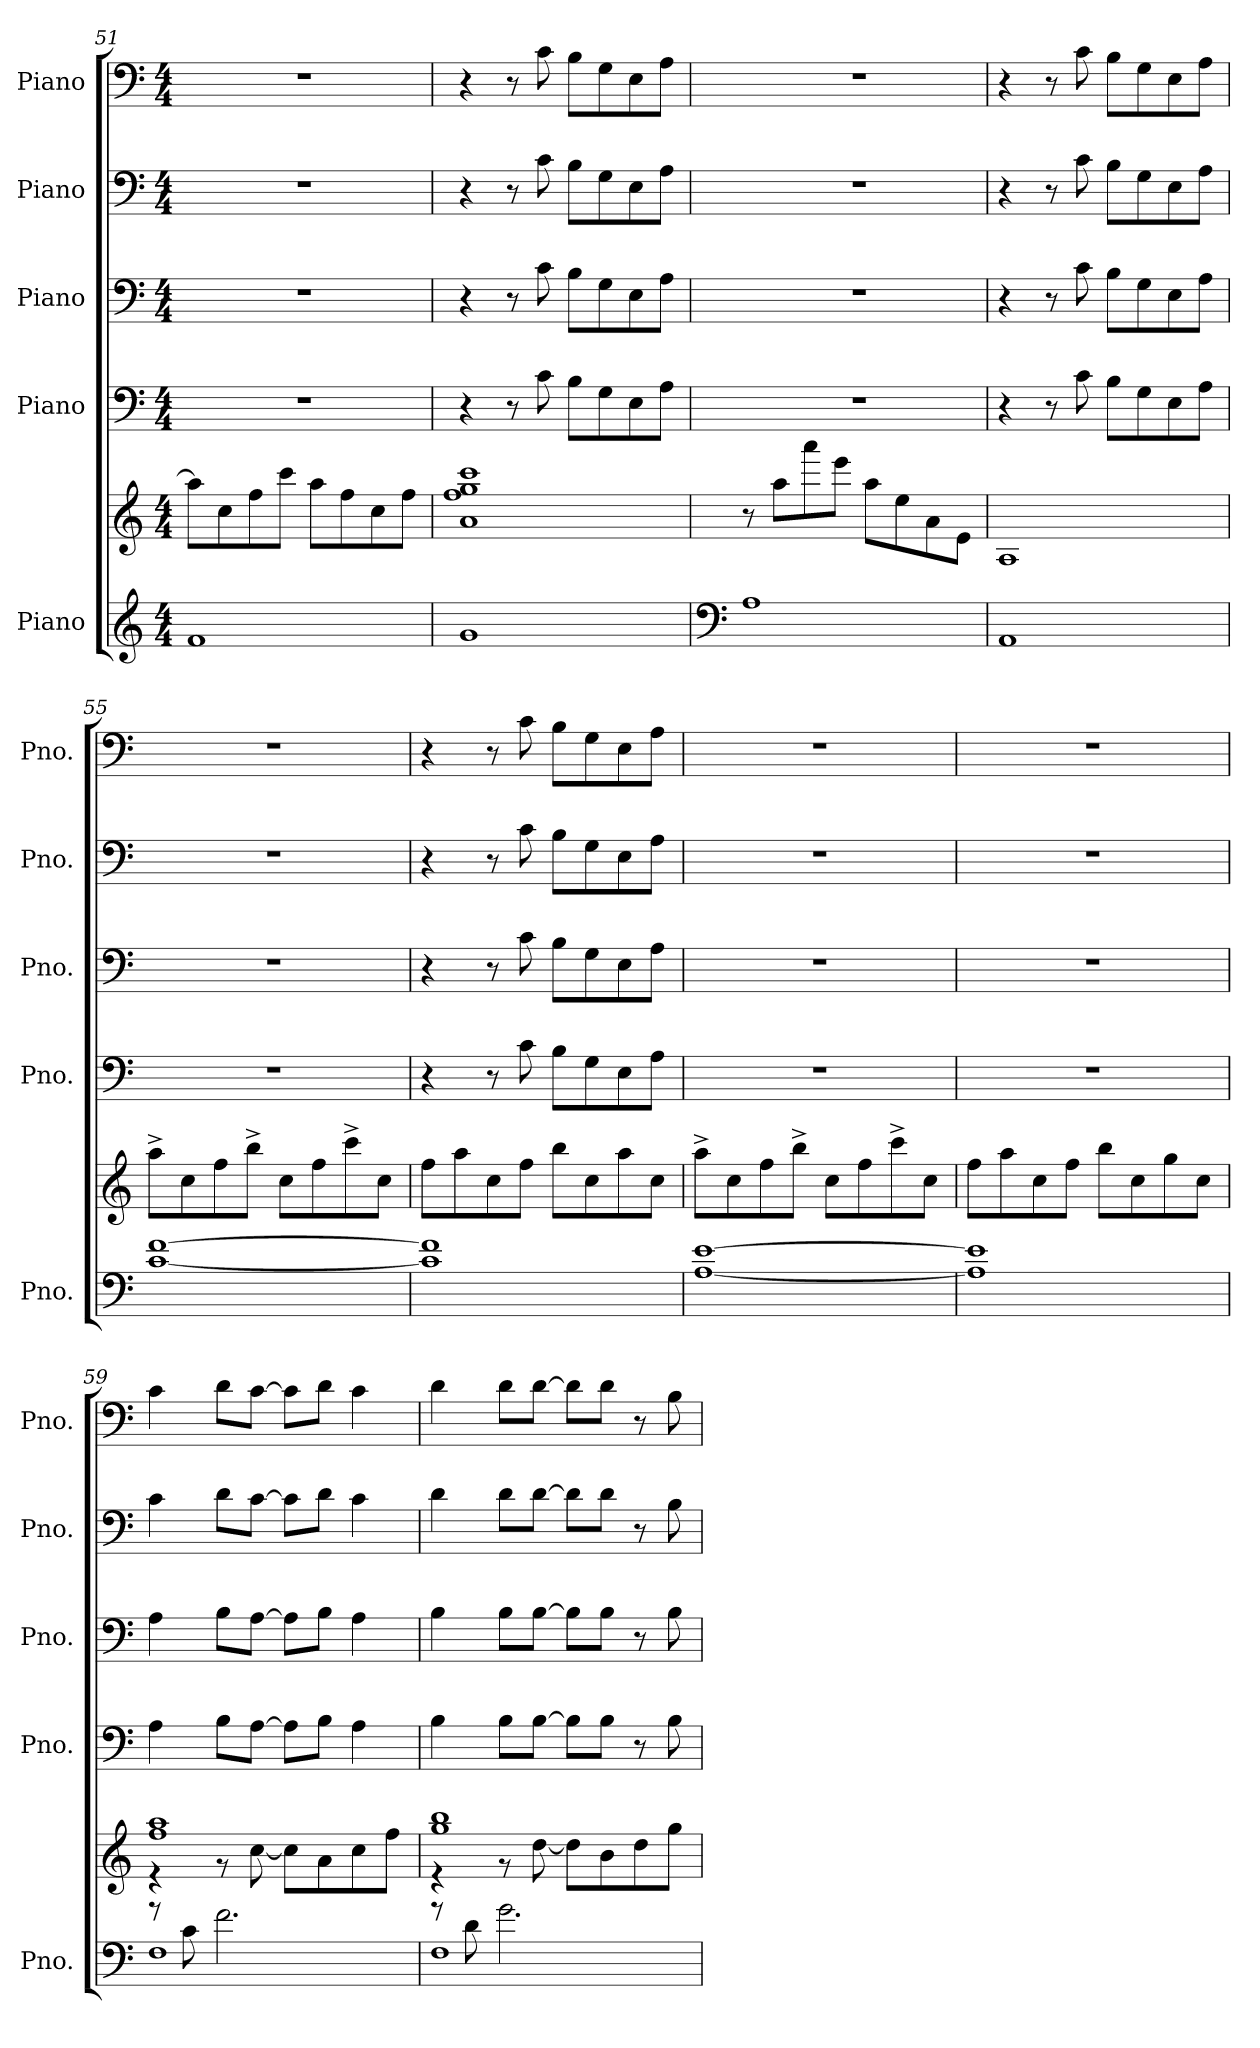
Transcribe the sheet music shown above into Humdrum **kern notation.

**kern	**kern	**kern	**kern	**kern	**kern
*part5	*part5	*part4	*part3	*part2	*part1
*staff6	*staff5	*staff4	*staff3	*staff2	*staff1
*I"Piano	*	*I"Piano	*I"Piano	*I"Piano	*I"Piano
*I'Pno.	*	*I'Pno.	*I'Pno.	*I'Pno.	*I'Pno.
*clefG2	*clefG2	*clefF4	*clefF4	*clefF4	*clefF4
*k[]	*k[]	*k[]	*k[]	*k[]	*k[]
*M4/4	*M4/4	*M4/4	*M4/4	*M4/4	*M4/4
=51	=51	=51	=51	=51	=51
1f	8aa\L]	1r	1r	1r	1r
.	8cc\	.	.	.	.
.	8ff\	.	.	.	.
.	8ccc\J	.	.	.	.
.	8aa\L	.	.	.	.
.	8ff\	.	.	.	.
.	8cc\	.	.	.	.
.	8ff\J	.	.	.	.
!!LO:LB:g=z
=52	=52	=52	=52	=52	=52
1g	1a 1ff 1gg 1ccc	4r	4r	4r	4r
.	.	8r	8r	8r	8r
.	.	8c\	8c\	8c\	8c\
.	.	8B\L	8B\L	8B\L	8B\L
.	.	8G\	8G\	8G\	8G\
.	.	8E\	8E\	8E\	8E\
.	.	8A\J	8A\J	8A\J	8A\J
=53	=53	=53	=53	=53	=53
*clefF4	*	*	*	*	*
1A	8r	1r	1r	1r	1r
.	8aa\L	.	.	.	.
.	8aaa\	.	.	.	.
.	8eee\J	.	.	.	.
.	8aa\L	.	.	.	.
.	8ee\	.	.	.	.
.	8a\	.	.	.	.
.	8e\J	.	.	.	.
=54	=54	=54	=54	=54	=54
1AA	1A	4r	4r	4r	4r
.	.	8r	8r	8r	8r
.	.	8c\	8c\	8c\	8c\
.	.	8B\L	8B\L	8B\L	8B\L
.	.	8G\	8G\	8G\	8G\
.	.	8E\	8E\	8E\	8E\
.	.	8A\J	8A\J	8A\J	8A\J
=55	=55	=55	=55	=55	=55
[1c [1f	8aa^\L	1r	1r	1r	1r
.	8cc\	.	.	.	.
.	8ff\	.	.	.	.
.	8bb^\J	.	.	.	.
.	8cc\L	.	.	.	.
.	8ff\	.	.	.	.
.	8ccc^\	.	.	.	.
.	8cc\J	.	.	.	.
=56	=56	=56	=56	=56	=56
1c] 1f]	8ff\L	4r	4r	4r	4r
.	8aa\	.	.	.	.
.	8cc\	8r	8r	8r	8r
.	8ff\J	8c\	8c\	8c\	8c\
.	8bb\L	8B\L	8B\L	8B\L	8B\L
.	8cc\	8G\	8G\	8G\	8G\
.	8aa\	8E\	8E\	8E\	8E\
.	8cc\J	8A\J	8A\J	8A\J	8A\J
!!LO:PB:g=z
=57	=57	=57	=57	=57	=57
[1A [1e	8aa^\L	1r	1r	1r	1r
.	8cc\	.	.	.	.
.	8ff\	.	.	.	.
.	8bb^\J	.	.	.	.
.	8cc\L	.	.	.	.
.	8ff\	.	.	.	.
.	8ccc^\	.	.	.	.
.	8cc\J	.	.	.	.
=58	=58	=58	=58	=58	=58
1A] 1e]	8ff\L	1r	1r	1r	1r
.	8aa\	.	.	.	.
.	8cc\	.	.	.	.
.	8ff\J	.	.	.	.
.	8bb\L	.	.	.	.
.	8cc\	.	.	.	.
.	8gg\	.	.	.	.
.	8cc\J	.	.	.	.
=59	=59	=59	=59	=59	=59
*^	*^	*	*	*	*
1F	8rg	1ff 1aa	4r	4A\	4A\	4c\	4c\
.	8c\	.	.	.	.	.	.
.	2.f\	.	8r	8B\L	8B\L	8d\L	8d\L
.	.	.	[8cc\	[8A\J	[8A\J	[8c\J	[8c\J
.	.	.	8cc\L]	8A\L]	8A\L]	8c\L]	8c\L]
.	.	.	8a\	8B\J	8B\J	8d\J	8d\J
.	.	.	8cc\	4A\	4A\	4c\	4c\
.	.	.	8ff\J	.	.	.	.
=60	=60	=60	=60	=60	=60	=60	=60
1F	8rg	1gg 1bb	4r	4B\	4B\	4d\	4d\
.	8d\	.	.	.	.	.	.
.	2.g\	.	8r	8B\L	8B\L	8d\L	8d\L
.	.	.	[8dd\	[8B\J	[8B\J	[8d\J	[8d\J
.	.	.	8dd\L]	8B\L]	8B\L]	8d\L]	8d\L]
.	.	.	8b\	8B\J	8B\J	8d\J	8d\J
.	.	.	8dd\	8r	8r	8r	8r
.	.	.	8gg\J	8B\	8B\	8B\	8B\
*v	*v	*	*	*	*	*	*
*	*v	*v	*	*	*	*
=	=	=	=	=	=
*-	*-	*-	*-	*-	*-
